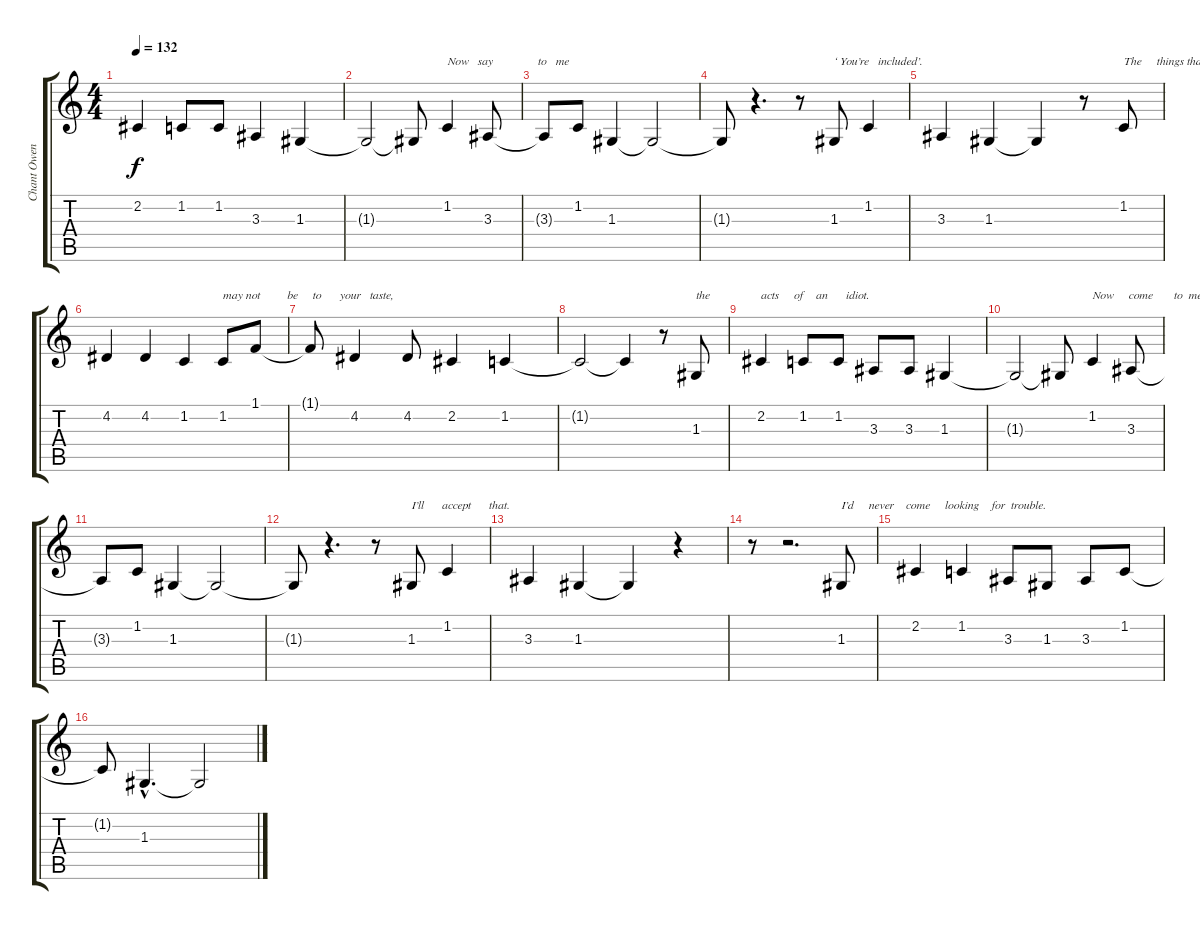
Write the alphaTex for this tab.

\track ("Chant Owen" "Chant Owen") {instrument lead8bassandlead}
\staff {score tabs}
\tuning (E4 B3 G3 D3 A2 E2) {hide}
\ts (4 4)
\tempo 132
\clef g2
\ks c
2.2.4{dy f} 1.2.8 1.2.8 3.3.4 1.3.4 |
1.3{t}.2 1.3{t}.8 1.2.4{txt "Now   say               to   me "} 3.3.8 |
3.3{t}.8 1.2.8 1.3.4 1.3{t}.2 |
1.3{t}.8 r.4{d} r.8 1.3.8{txt "‘ You’re   included’."} 1.2.4 |
3.3.4 1.3.4 1.3{t}.4 r.8 1.2.8{txt "The     things that I do"} |
4.2.4 4.2.4 1.2.4 1.2.8{txt "may not         be     to      your   taste,"} 1.1.8 |
1.1{t}.8 4.2.4 4.2.8 2.2.4 1.2.4 |
1.2{t}.2 1.2{t}.4 r.8 1.3.8{txt "the"} |
2.2.4{txt "acts     of    an      idiot."} 1.2.8 1.2.8 3.3.8 3.3.8 1.3.4 |
1.3{t}.2 1.3{t}.8 1.2.4{txt "Now     come       to  me,"} 3.3.8 |
3.3{t}.8 1.2.8 1.3.4 1.3{t}.2 |
1.3{t}.8 r.4{d} r.8 1.3.8{txt "I’ll      accept      that."} 1.2.4 |
3.3.4 1.3.4 1.3{t}.4 r.4 |
r.8 r.2{d} 1.3.8{txt "I’d     never    come     looking    for  trouble."} |
2.2.4 1.2.4 3.3.8 1.3.8 3.3.8 1.2.8 |
1.2{t}.8 1.3{hac}.4{d} 1.3{t}.2
